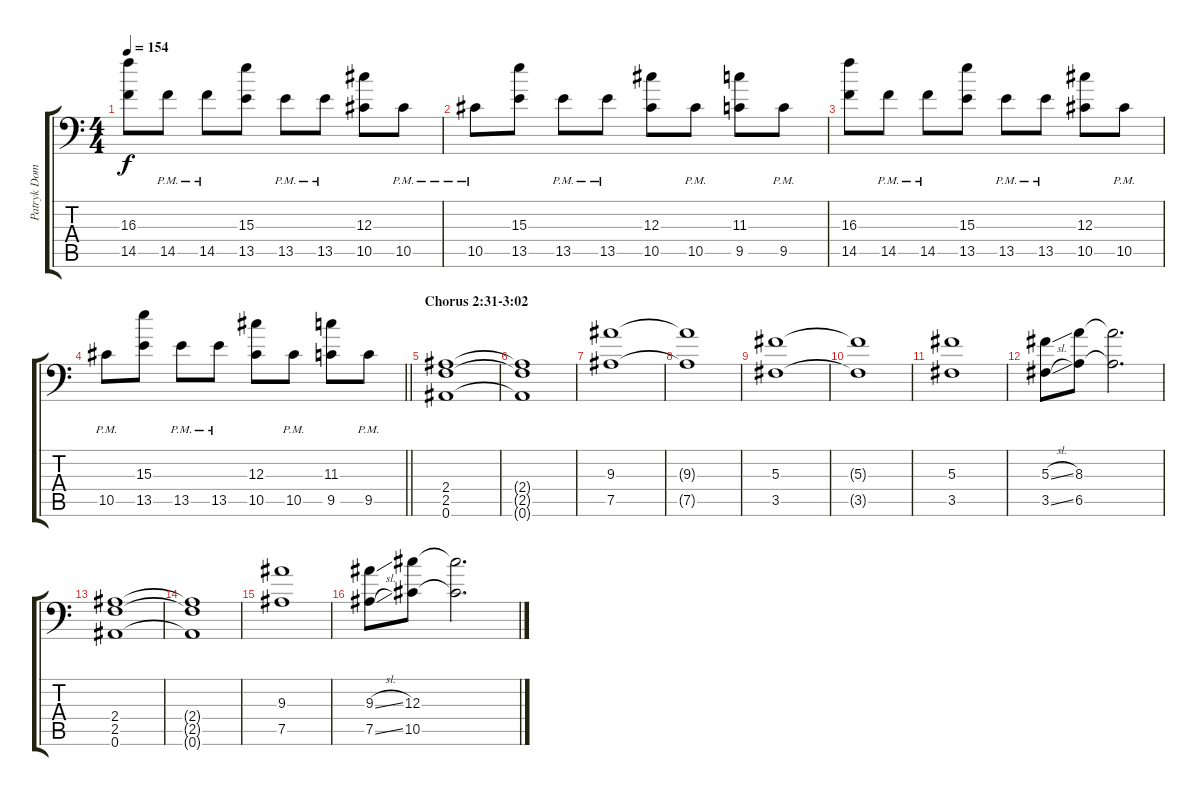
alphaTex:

\track ("Patryk Dominik \"Seth\" Sztyber" "Patryk Dom") {instrument distortionguitar}
\staff {score tabs}
\tuning (Bb3 F3 Db3 Ab2 Eb2 Bb1) {hide}
\ts (4 4)
\tempo 154
\clef f4
\ks c
(16.3 14.5).8{dy f} 14.5{pm}.8 14.5{pm}.8 (15.3 13.5).8 13.5{pm}.8 13.5{pm}.8 (12.3 10.5).8 10.5{pm}.8 |
10.5{pm}.8 (15.3 13.5).8 13.5{pm}.8 13.5{pm}.8 (12.3 10.5).8 10.5{pm}.8 (11.3 9.5).8 9.5{pm}.8 |
(16.3 14.5).8 14.5{pm}.8 14.5{pm}.8 (15.3 13.5).8 13.5{pm}.8 13.5{pm}.8 (12.3 10.5).8 10.5{pm}.8 |
\barLineRight lightlight
10.5{pm}.8 (15.3 13.5).8 13.5{pm}.8 13.5{pm}.8 (12.3 10.5).8 10.5{pm}.8 (11.3 9.5).8 9.5{pm}.8 |
\section ("" "Chorus 2:31-3:02")
(2.4 2.5 0.6).1 |
(2.4{t} 2.5{t} 0.6{t}).1 |
(9.3 7.5).1 |
(9.3{t} 7.5{t}).1 |
(5.3 3.5).1 |
(5.3{t} 3.5{t}).1 |
(5.3 3.5).1 |
(5.3{sl} 3.5{sl}).8 (8.3 6.5).8 (8.3{t} 6.5{t}).2{d} |
(2.4 2.5 0.6).1 |
(2.4{t} 2.5{t} 0.6{t}).1 |
(9.3 7.5).1 |
(9.3{sl} 7.5{sl}).8 (12.3 10.5).8 (12.3{t} 10.5{t}).2{d}
